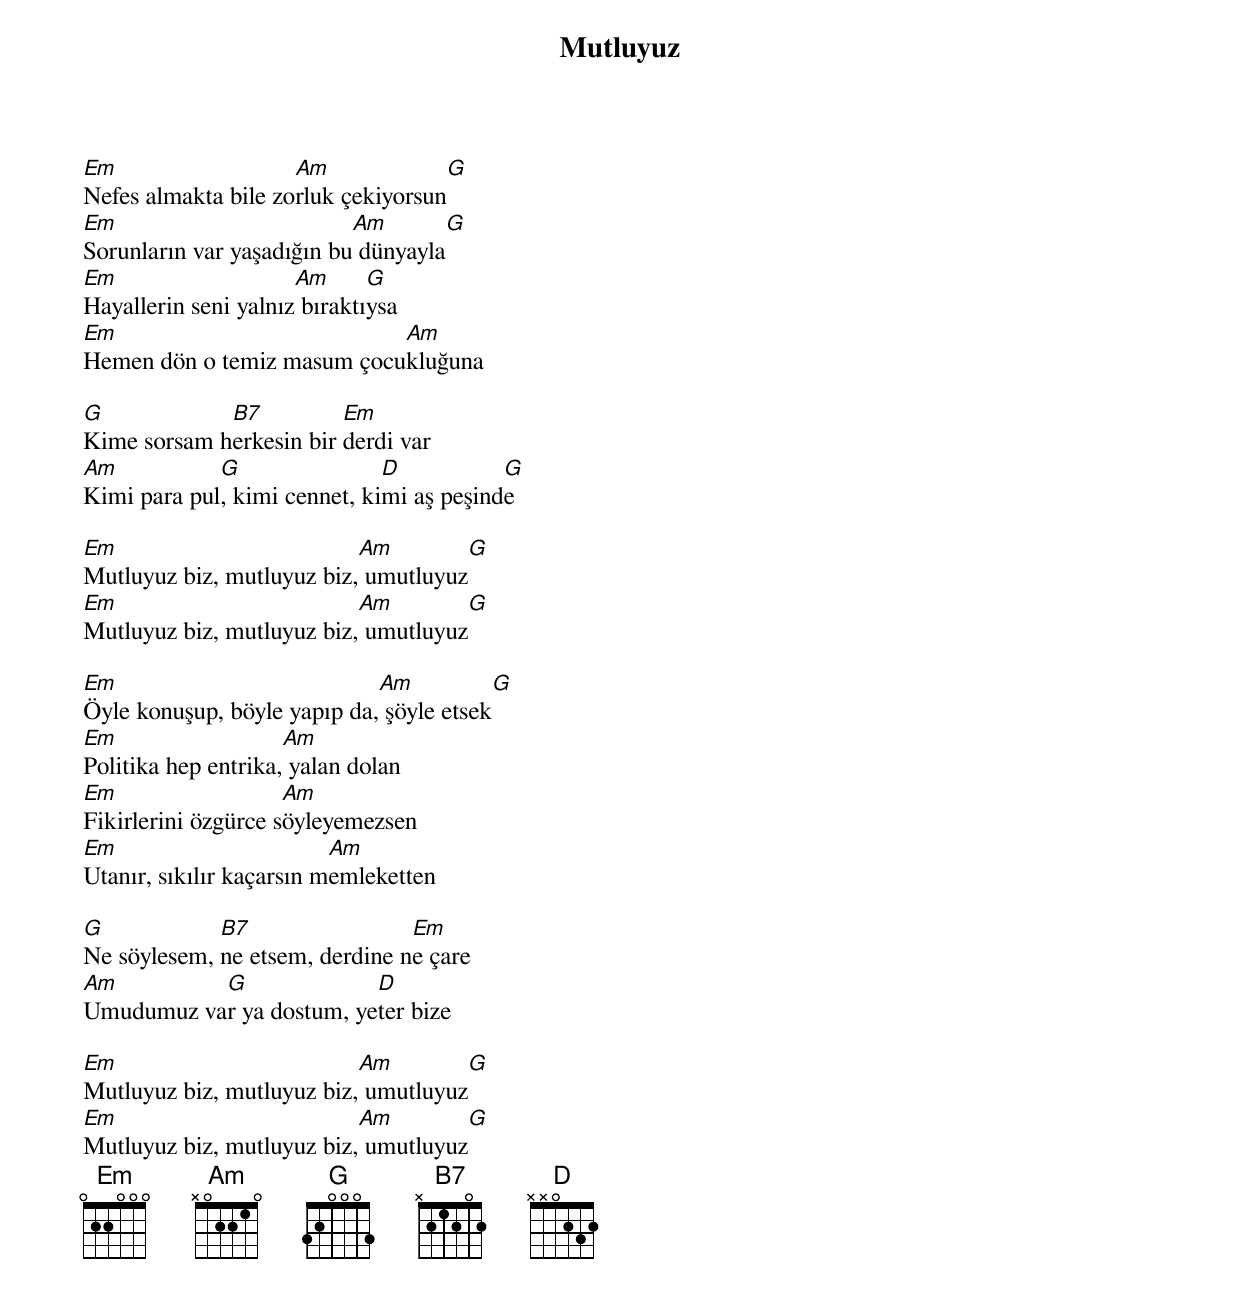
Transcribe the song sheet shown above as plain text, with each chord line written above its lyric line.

{title: Mutluyuz}
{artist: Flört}

Em                   Am             G
Nefes almakta bile zorluk çekiyorsun
Em                         Am       G
Sorunların var yaşadığın bu dünyayla
Em                    Am      G
Hayallerin seni yalnız bıraktıysa
Em                          Am
Hemen dön o temiz masum çocukluğuna

G            B7          Em
Kime sorsam herkesin bir derdi var
Am           G                D           G
Kimi para pul, kimi cennet, kimi aş peşinde

Em                         Am         G
Mutluyuz biz, mutluyuz biz, umutluyuz
Em                         Am         G
Mutluyuz biz, mutluyuz biz, umutluyuz

Em                           Am          G
Öyle konuşup, böyle yapıp da, şöyle etsek
Em                   Am
Politika hep entrika, yalan dolan
Em                   Am
Fikirlerini özgürce söyleyemezsen
Em                        Am
Utanır, sıkılır kaçarsın memleketten

G            B7                 Em
Ne söylesem, ne etsem, derdine ne çare
Am         G              D
Umudumuz var ya dostum, yeter bize

Em                         Am         G
Mutluyuz biz, mutluyuz biz, umutluyuz
Em                         Am         G
Mutluyuz biz, mutluyuz biz, umutluyuz
